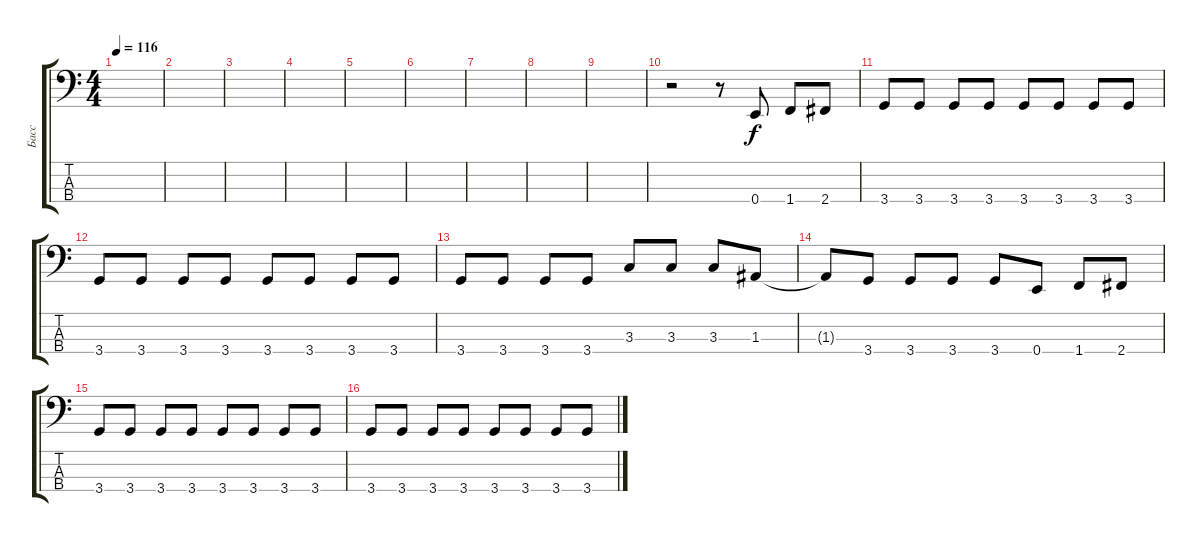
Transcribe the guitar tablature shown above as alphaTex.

\track ("Басс" "Басс") {instrument electricbasspick}
\staff {score tabs}
\tuning (G2 D2 A1 E1) {hide}
\ts (4 4)
\tempo 116
\clef f4
\ks c
|
|
|
|
|
|
|
|
|
r.2 r.8 0.4.8{dy f} 1.4.8 2.4.8 |
3.4.8 3.4.8 3.4.8 3.4.8 3.4.8 3.4.8 3.4.8 3.4.8 |
3.4.8 3.4.8 3.4.8 3.4.8 3.4.8 3.4.8 3.4.8 3.4.8 |
3.4.8 3.4.8 3.4.8 3.4.8 3.3.8 3.3.8 3.3.8 1.3.8 |
1.3{t}.8 3.4.8 3.4.8 3.4.8 3.4.8 0.4.8 1.4.8 2.4.8 |
3.4.8 3.4.8 3.4.8 3.4.8 3.4.8 3.4.8 3.4.8 3.4.8 |
3.4.8 3.4.8 3.4.8 3.4.8 3.4.8 3.4.8 3.4.8 3.4.8
